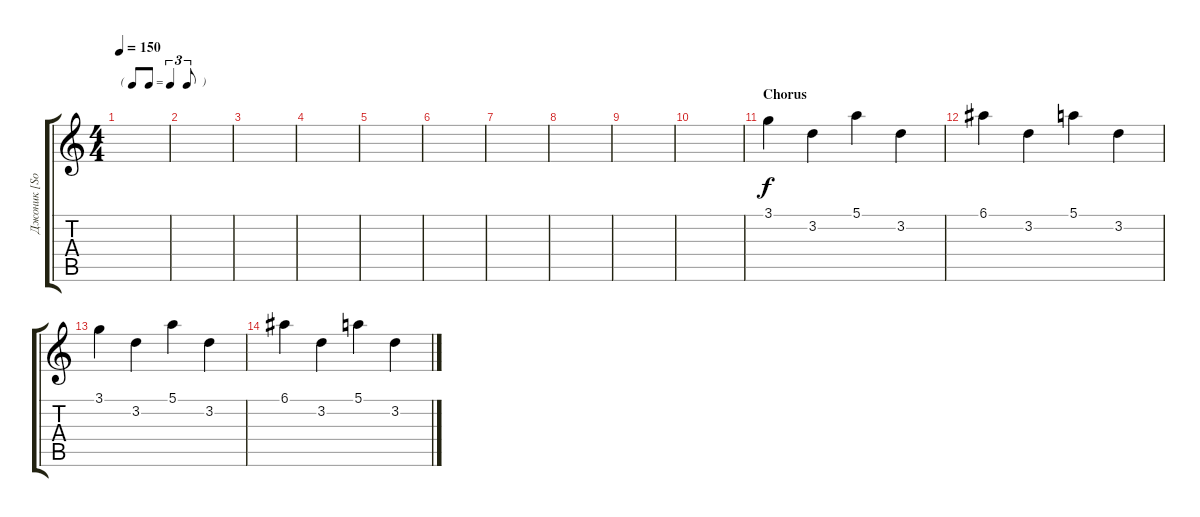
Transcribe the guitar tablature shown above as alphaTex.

\track ("Джоник [Solo]" "Джоник [So") {instrument electricguitarclean}
\staff {score tabs}
\tuning (E4 B3 G3 D3 A2 E2) {hide}
\ts (4 4)
\tf triplet8th
\tempo 150
\clef g2
\ks c
|
|
|
|
|
|
|
|
|
|
\section ("" "Chorus")
3.1.4 3.2.4 5.1.4 3.2.4 |
6.1.4 3.2.4 5.1.4 3.2.4 |
3.1.4 3.2.4 5.1.4 3.2.4 |
6.1.4 3.2.4 5.1.4 3.2.4
